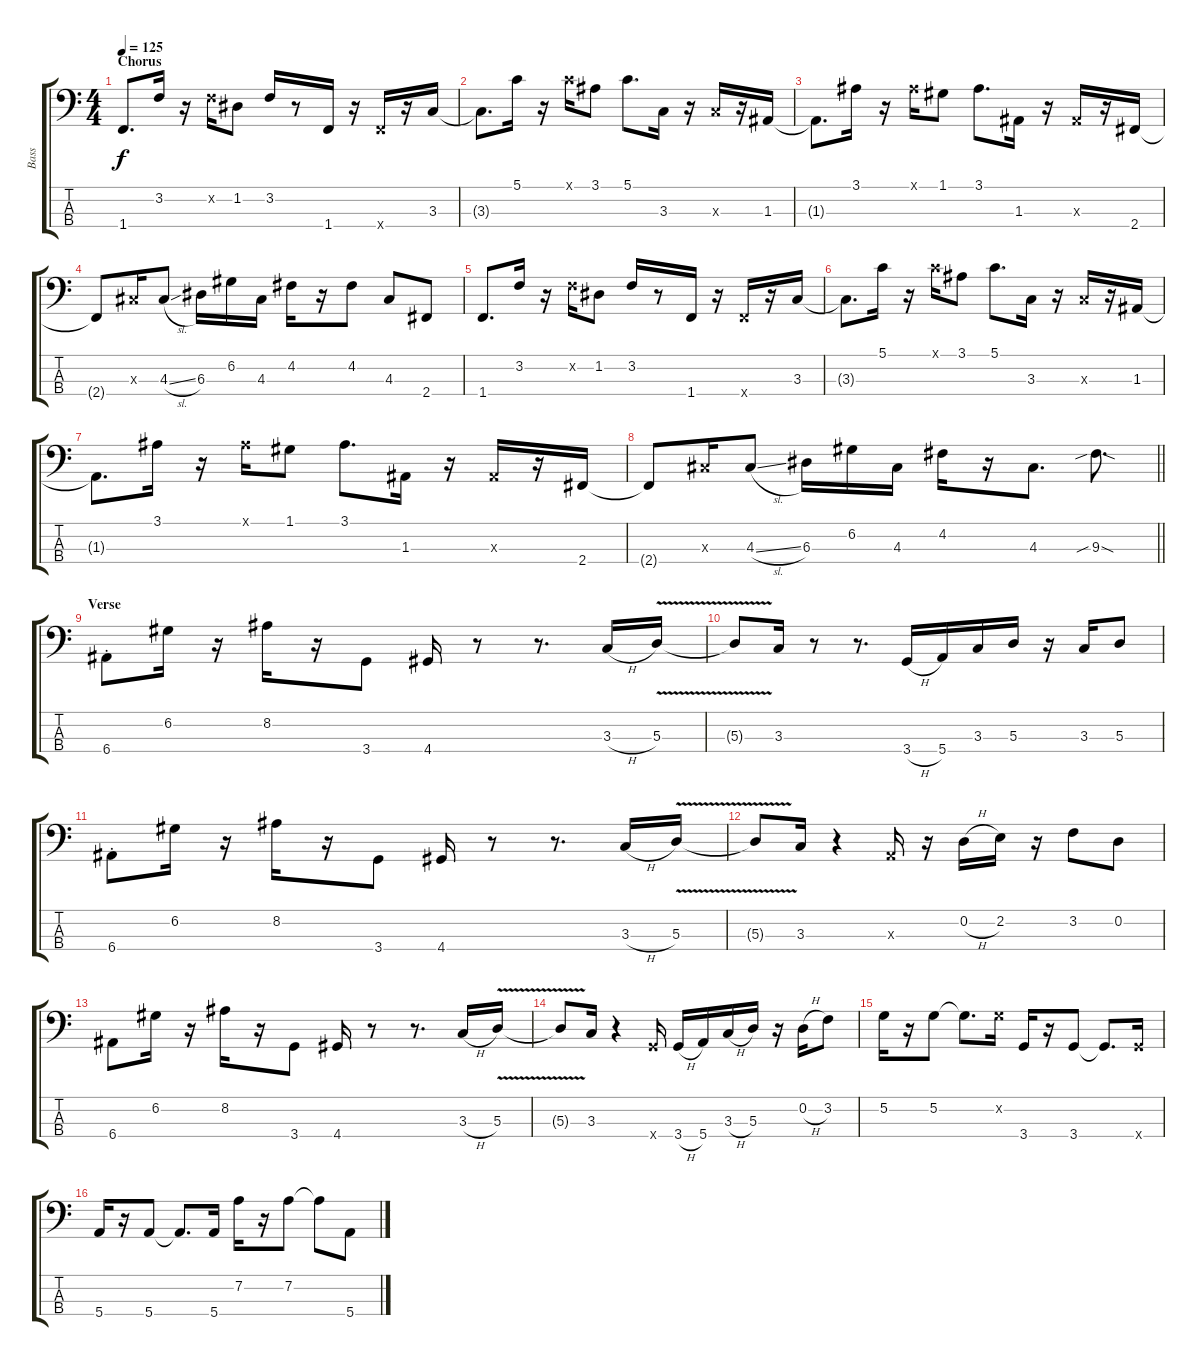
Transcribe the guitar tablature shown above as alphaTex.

\track ("Bass" "Bass") {instrument electricbasspick}
\staff {score tabs}
\tuning (G2 D2 A1 E1) {hide}
\ts (4 4)
\section ("" "Chorus")
\tempo 125
\clef f4
\ks c
1.4.8{d dy f} 3.2.16 r.16 3.2{x}.16 1.2.8 3.2.16 r.8 1.4.16 r.16 1.4{x}.16 r.16 3.3.16 |
3.3{t}.8{d} 5.1.16 r.16 5.1{x}.16 3.1.8 5.1.8{d} 3.3.16 r.16 3.3{x}.16 r.16 1.3.16 |
1.3{t}.8{d} 3.1.16 r.16 3.1{x}.16 1.1.8 3.1.8{d} 1.3.16 r.16 1.3{x}.16 r.16 2.4.16 |
2.4{t}.8 4.3{x}.16 4.3{sl}.8 6.3.16 6.2.16 4.3.16 4.2.16 r.16 4.2.8 4.3.8 2.4.8 |
1.4.8{d} 3.2.16 r.16 3.2{x}.16 1.2.8 3.2.16 r.8 1.4.16 r.16 1.4{x}.16 r.16 3.3.16 |
3.3{t}.8{d} 5.1.16 r.16 5.1{x}.16 3.1.8 5.1.8{d} 3.3.16 r.16 3.3{x}.16 r.16 1.3.16 |
1.3{t}.8{d} 3.1.16 r.16 3.1{x}.16 1.1.8 3.1.8{d} 1.3.16 r.16 1.3{x}.16 r.16 2.4.16 |
\barLineRight lightlight
2.4{t}.8 4.3{x}.16 4.3{sl}.8 6.3.16 6.2.16 4.3.16 4.2.16 r.16 4.3.8{d} 9.3{sib sod}.8{d} |
\section ("" "Verse")
6.4{st}.8 6.2.16 r.16 8.2.16 r.16 3.4.8 4.4.16 r.8 r.8{d} 3.3{h}.16 5.3{v}.16 |
5.3{t}.8 3.3.16 r.8 r.8{d} 3.4{h}.16 5.4.16 3.3.16 5.3.16 r.16 3.3.16 5.3.8 |
6.4{st}.8 6.2.16 r.16 8.2.16 r.16 3.4.8 4.4.16 r.8 r.8{d} 3.3{h}.16 5.3{v}.16 |
5.3{t}.8 3.3.16 r.4 0.3{x}.16 r.16 0.2{h}.16 2.2.16 r.16 3.2.8 0.2.8 |
6.4.8 6.2.16 r.16 8.2.16 r.16 3.4.8 4.4.16 r.8 r.8{d} 3.3{h}.16 5.3{v}.16 |
5.3{t}.8 3.3.16 r.4 3.4{x}.16 3.4{h}.16 5.4.16 3.3{h}.16 5.3.16 r.16 0.2{h}.16 3.2.8 |
5.2.16 r.16 5.2.8 5.2{t}.8{d} 5.2{x}.16 3.4.16 r.16 3.4.8 3.4{t}.8{d} 3.4{x}.16 |
5.4.16 r.16 5.4.8 5.4{t}.8{d} 5.4.16 7.2.16 r.16 7.2.8 7.2{t}.8 5.4.8
